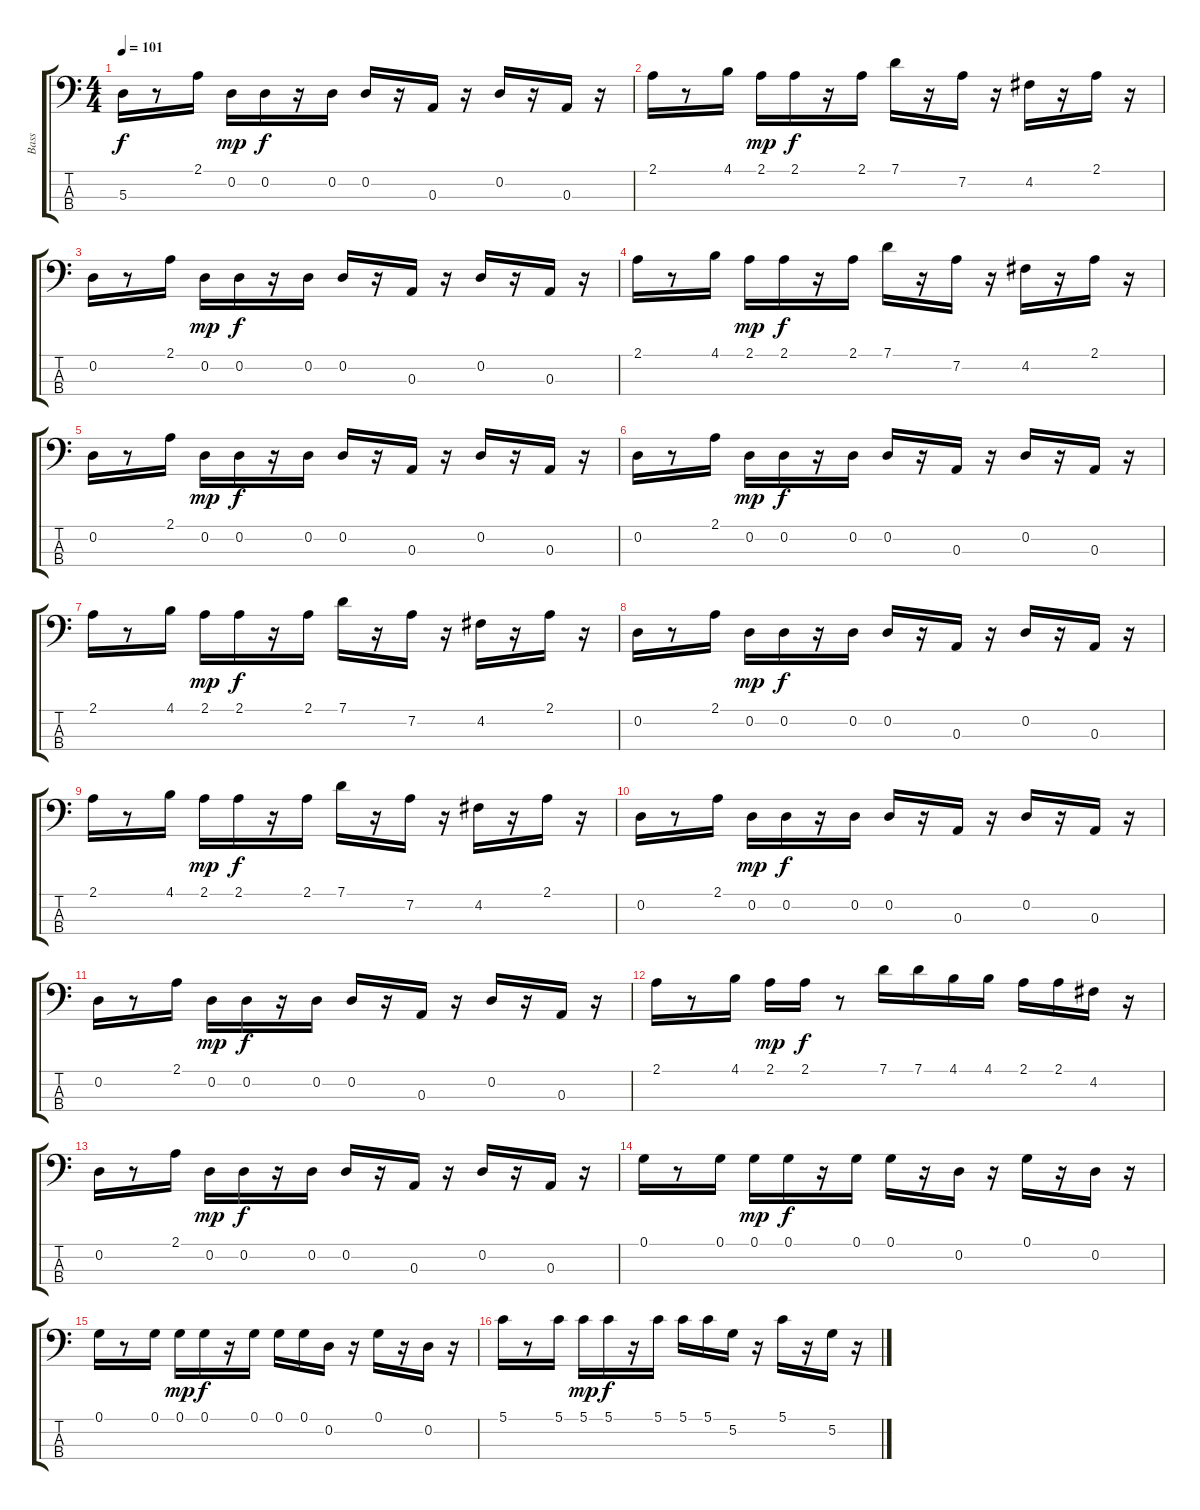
\track ("Bass" "Bass") {instrument electricbasspick}
\staff {score tabs}
\tuning (G2 D2 A1 E1) {hide}
\ts (4 4)
\tempo 101
\clef f4
\ks c
5.3.16{dy f} r.8 2.1.16 0.2.16{dy mp} 0.2.16{dy f} r.16 0.2.16 0.2.16 r.16 0.3.16 r.16 0.2.16 r.16 0.3.16 r.16 |
2.1.16 r.8 4.1.16 2.1.16{dy mp} 2.1.16{dy f} r.16 2.1.16 7.1.16 r.16 7.2.16 r.16 4.2.16 r.16 2.1.16 r.16 |
0.2.16 r.8 2.1.16 0.2.16{dy mp} 0.2.16{dy f} r.16 0.2.16 0.2.16 r.16 0.3.16 r.16 0.2.16 r.16 0.3.16 r.16 |
2.1.16 r.8 4.1.16 2.1.16{dy mp} 2.1.16{dy f} r.16 2.1.16 7.1.16 r.16 7.2.16 r.16 4.2.16 r.16 2.1.16 r.16 |
0.2.16 r.8 2.1.16 0.2.16{dy mp} 0.2.16{dy f} r.16 0.2.16 0.2.16 r.16 0.3.16 r.16 0.2.16 r.16 0.3.16 r.16 |
0.2.16 r.8 2.1.16 0.2.16{dy mp} 0.2.16{dy f} r.16 0.2.16 0.2.16 r.16 0.3.16 r.16 0.2.16 r.16 0.3.16 r.16 |
2.1.16 r.8 4.1.16 2.1.16{dy mp} 2.1.16{dy f} r.16 2.1.16 7.1.16 r.16 7.2.16 r.16 4.2.16 r.16 2.1.16 r.16 |
0.2.16 r.8 2.1.16 0.2.16{dy mp} 0.2.16{dy f} r.16 0.2.16 0.2.16 r.16 0.3.16 r.16 0.2.16 r.16 0.3.16 r.16 |
2.1.16 r.8 4.1.16 2.1.16{dy mp} 2.1.16{dy f} r.16 2.1.16 7.1.16 r.16 7.2.16 r.16 4.2.16 r.16 2.1.16 r.16 |
0.2.16 r.8 2.1.16 0.2.16{dy mp} 0.2.16{dy f} r.16 0.2.16 0.2.16 r.16 0.3.16 r.16 0.2.16 r.16 0.3.16 r.16 |
0.2.16 r.8 2.1.16 0.2.16{dy mp} 0.2.16{dy f} r.16 0.2.16 0.2.16 r.16 0.3.16 r.16 0.2.16 r.16 0.3.16 r.16 |
2.1.16 r.8 4.1.16 2.1.16{dy mp} 2.1.16{dy f} r.8 7.1.16 7.1.16 4.1.16 4.1.16 2.1.16 2.1.16 4.2.16 r.16 |
0.2.16 r.8 2.1.16 0.2.16{dy mp} 0.2.16{dy f} r.16 0.2.16 0.2.16 r.16 0.3.16 r.16 0.2.16 r.16 0.3.16 r.16 |
0.1.16 r.8 0.1.16 0.1.16{dy mp} 0.1.16{dy f} r.16 0.1.16 0.1.16 r.16 0.2.16 r.16 0.1.16 r.16 0.2.16 r.16 |
0.1.16 r.8 0.1.16 0.1.16{dy mp} 0.1.16{dy f} r.16 0.1.16 0.1.16 0.1.16 0.2.16 r.16 0.1.16 r.16 0.2.16 r.16 |
5.1.16 r.8 5.1.16 5.1.16{dy mp} 5.1.16{dy f} r.16 5.1.16 5.1.16 5.1.16 5.2.16 r.16 5.1.16 r.16 5.2.16 r.16
